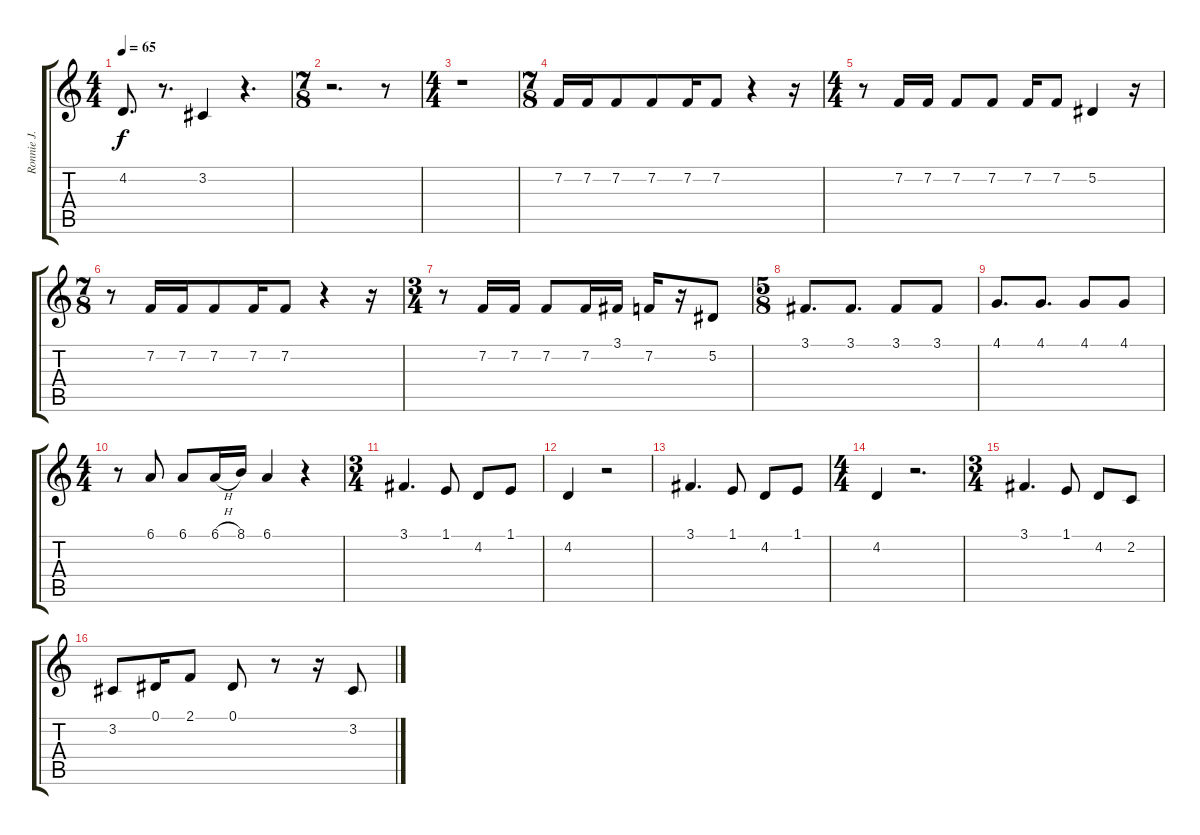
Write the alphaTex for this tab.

\track ("Ronnie J. Dio (Vocals)" "Ronnie J. ") {instrument altosax}
\staff {score tabs}
\tuning (Eb4 Bb3 Gb3 Db3 Ab2 Eb2) {hide}
\ts (4 4)
\tempo 65
\clef g2
\ks c
4.2.8{d dy f} r.8{d} 3.2.4 r.4{d} |
\ts (7 8)
r.2{d} r.8 |
\ts (4 4)
r.1 |
\ts (7 8)
7.2.16 7.2.16 7.2.8 7.2.8 7.2.16 7.2.8 r.4 r.16 |
\ts (4 4)
r.8 7.2.16 7.2.16 7.2.8 7.2.8 7.2.16 7.2.8 5.2.4 r.16 |
\ts (7 8)
r.8 7.2.16 7.2.16 7.2.8 7.2.16 7.2.8 r.4 r.16 |
\ts (3 4)
r.8 7.2.16 7.2.16 7.2.8 7.2.16 3.1.16 7.2.16 r.16 5.2.8 |
\ts (5 8)
3.1.8{d} 3.1.8{d} 3.1.8 3.1.8 |
4.1.8{d} 4.1.8{d} 4.1.8 4.1.8 |
\ts (4 4)
r.8 6.1.8 6.1.8 6.1{h}.16 8.1.16 6.1.4 r.4 |
\ts (3 4)
3.1.4{d} 1.1.8 4.2.8 1.1.8 |
4.2.4 r.2 |
3.1.4{d} 1.1.8 4.2.8 1.1.8 |
\ts (4 4)
4.2.4 r.2{d} |
\ts (3 4)
3.1.4{d} 1.1.8 4.2.8 2.2.8 |
3.2.8 0.1.16 2.1.8 0.1.8 r.8 r.16 3.2.8
